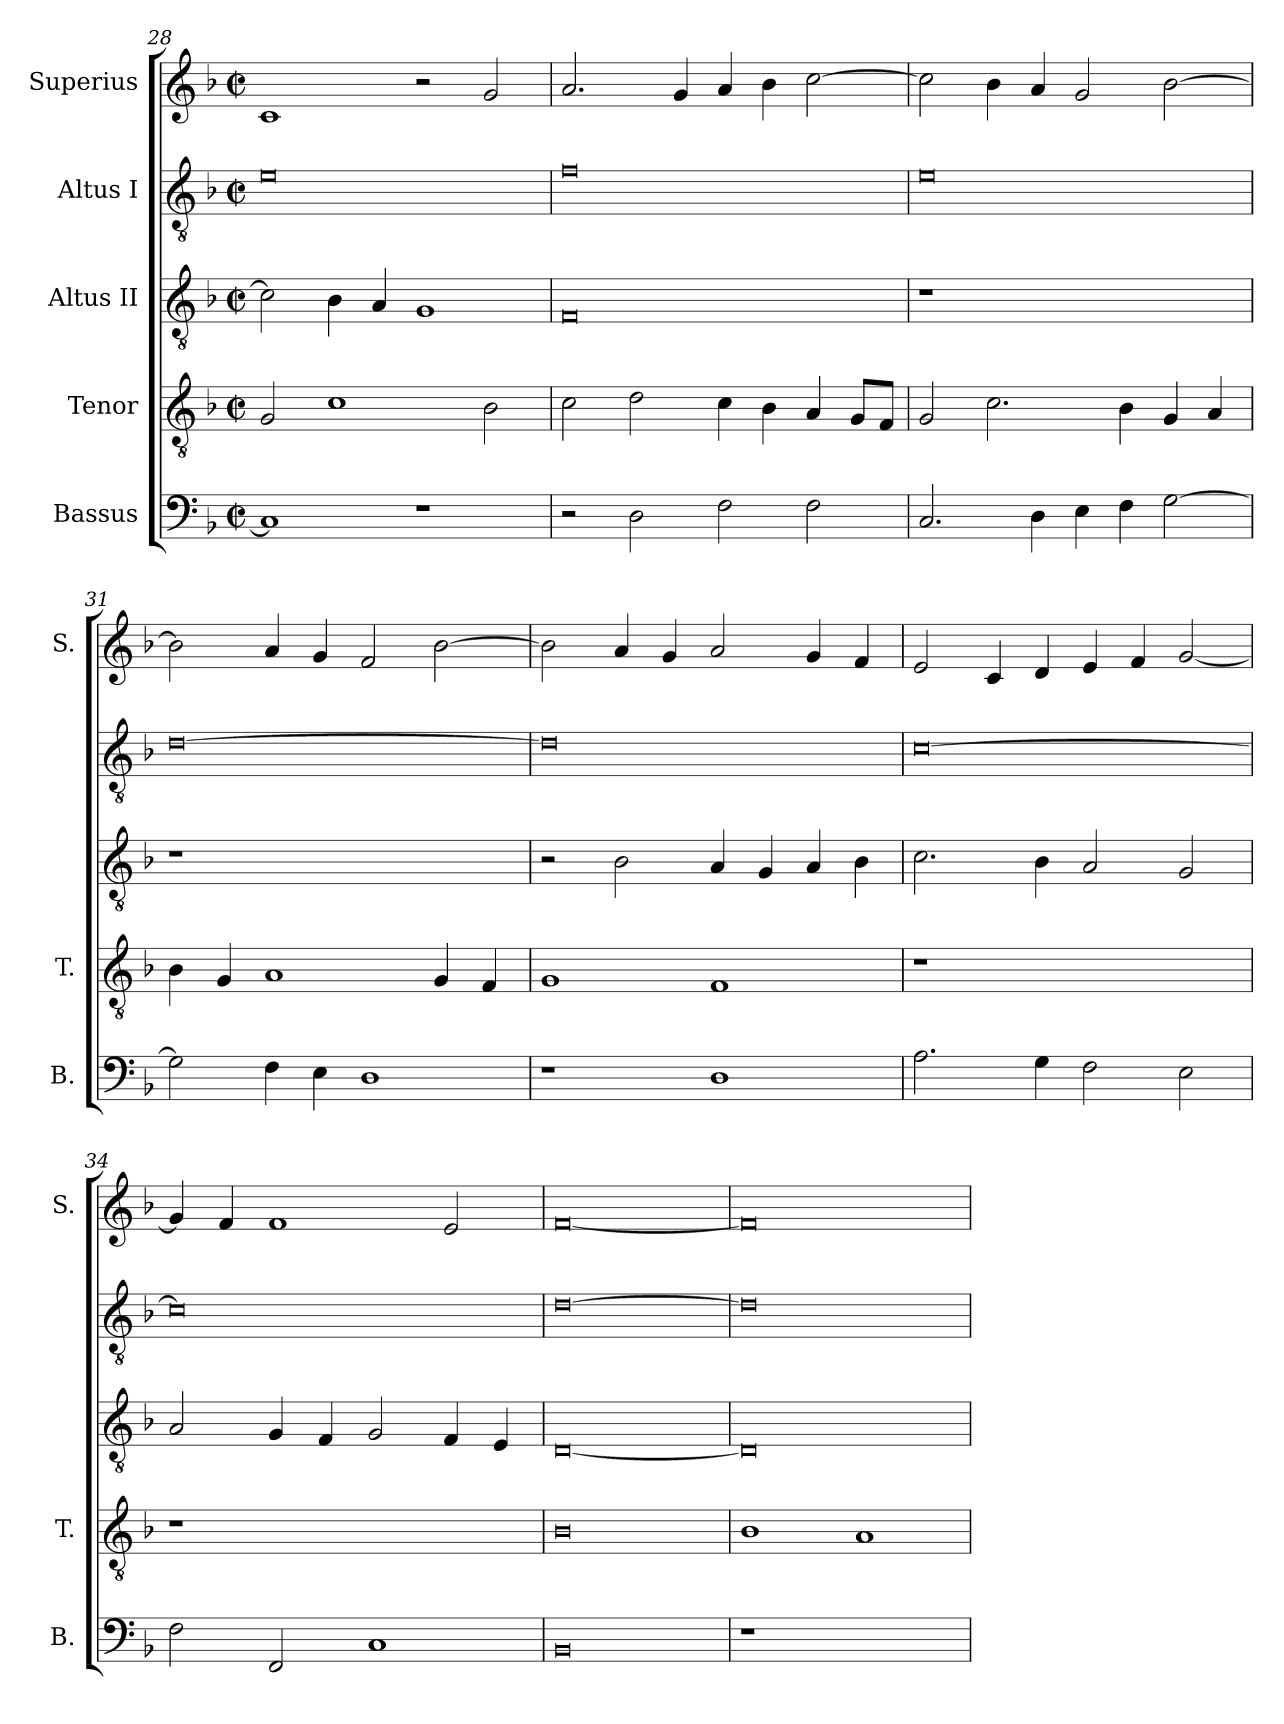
**kern	**kern	**kern	**kern	**kern
*part5	*part4	*part3	*part2	*part1
*staff5	*staff4	*staff3	*staff2	*staff1
*I"Bassus	*I"Tenor	*I"Altus II	*I"Altus I	*I"Superius
*I'B.	*I'T.	*	*	*I'S.
*clefF4	*clefGv2	*clefGv2	*clefGv2	*clefG2
*	*ITrd7c12	*ITrd7c12	*ITrd7c12	*
*k[b-]	*k[b-]	*k[b-]	*k[b-]	*k[b-]
*F:	*F:	*F:	*F:	*F:
*M2/2	*M2/2	*M2/2	*M2/2	*M2/2
*met(c|)	*met(c|)	*met(c|)	*met(c|)	*met(c|)
=28	=28	=28	=28	=28
1Ci]	2GGi/	2Ci\]	0Ei	1ci
.	1Ci	4BB-i\	.	.
.	.	4AAi/	.	.
1r	.	1GGi	.	2r
.	2BB-i\	.	.	2gi/
!!LO:PB:g=z
=29	=29	=29	=29	=29
2r	2Ci\	0FFi	0Fi	2.ai/
2Di\	2Di\	.	.	.
.	.	.	.	4gi/
2Fi\	4Ci\	.	.	4ai/
.	4BB-i\	.	.	4b-i\
2Fi\	4AAi/	.	.	[>2cci\
.	8GGi/L	.	.	.
.	8FFi/J	.	.	.
=30	=30	=30	=30	=30
!	!	!LO:N:vis=1	!	!
2.Ci/	2GGi/	1r	0Ei	2cci\]
.	2.Ci\	.	.	4b-i\
4Di\	.	.	.	4ai/
4Ei\	.	1ryy	.	2gi/
4Fi\	4BB-i\	.	.	.
[>2Gi\	4GGi/	.	.	[>2b-i\
.	4AAi/	.	.	.
=31	=31	=31	=31	=31
!	!	!LO:N:vis=1	!	!
2Gi\]	4BB-i\	1r	[>0Di	2b-i\]
.	4GGi/	.	.	.
4Fi\	1AAi	.	.	4ai/
4Ei\	.	.	.	4gi/
1Di	.	1ryy	.	2fi/
.	4GGi/	.	.	[>2b-i\
.	4FFi/	.	.	.
=32	=32	=32	=32	=32
1r	1GGi	2r	0Di]	2b-i\]
.	.	2BB-i\	.	4ai/
.	.	.	.	4gi/
1Di	1FFi	4AAi/	.	2ai/
.	.	4GGi/	.	.
.	.	4AAi/	.	4gi/
.	.	4BB-i\	.	4fi/
!!LO:LB:g=z
=33	=33	=33	=33	=33
!	!LO:N:vis=1	!	!	!
2.Ai\	1r	2.Ci\	[>0Ci	2ei/
.	.	.	.	4ci/
4Gi\	.	4BB-i\	.	4di/
2Fi\	1ryy	2AAi/	.	4ei/
.	.	.	.	4fi/
2Ei\	.	2GGi/	.	[<2gi/
=34	=34	=34	=34	=34
!	!LO:N:vis=1	!	!	!
2Fi\	1r	2AAi/	0Ci]	4gi/]
.	.	.	.	4fi/
2FFi/	.	4GGi/	.	1fi
.	.	4FFi/	.	.
1Ci	1ryy	2GGi/	.	.
.	.	4FFi/	.	2ei/
.	.	4EEi/	.	.
=35	=35	=35	=35	=35
0BB-i	0BB-i	[<0DDi	[>0Di	[<0fi
=36	=36	=36	=36	=36
!LO:N:vis=1	!	!	!	!
1r	1BB-i	0DDi]	0Di]	0fi]
1ryy	1AAi	.	.	.
=	=	=	=	=
*-	*-	*-	*-	*-
